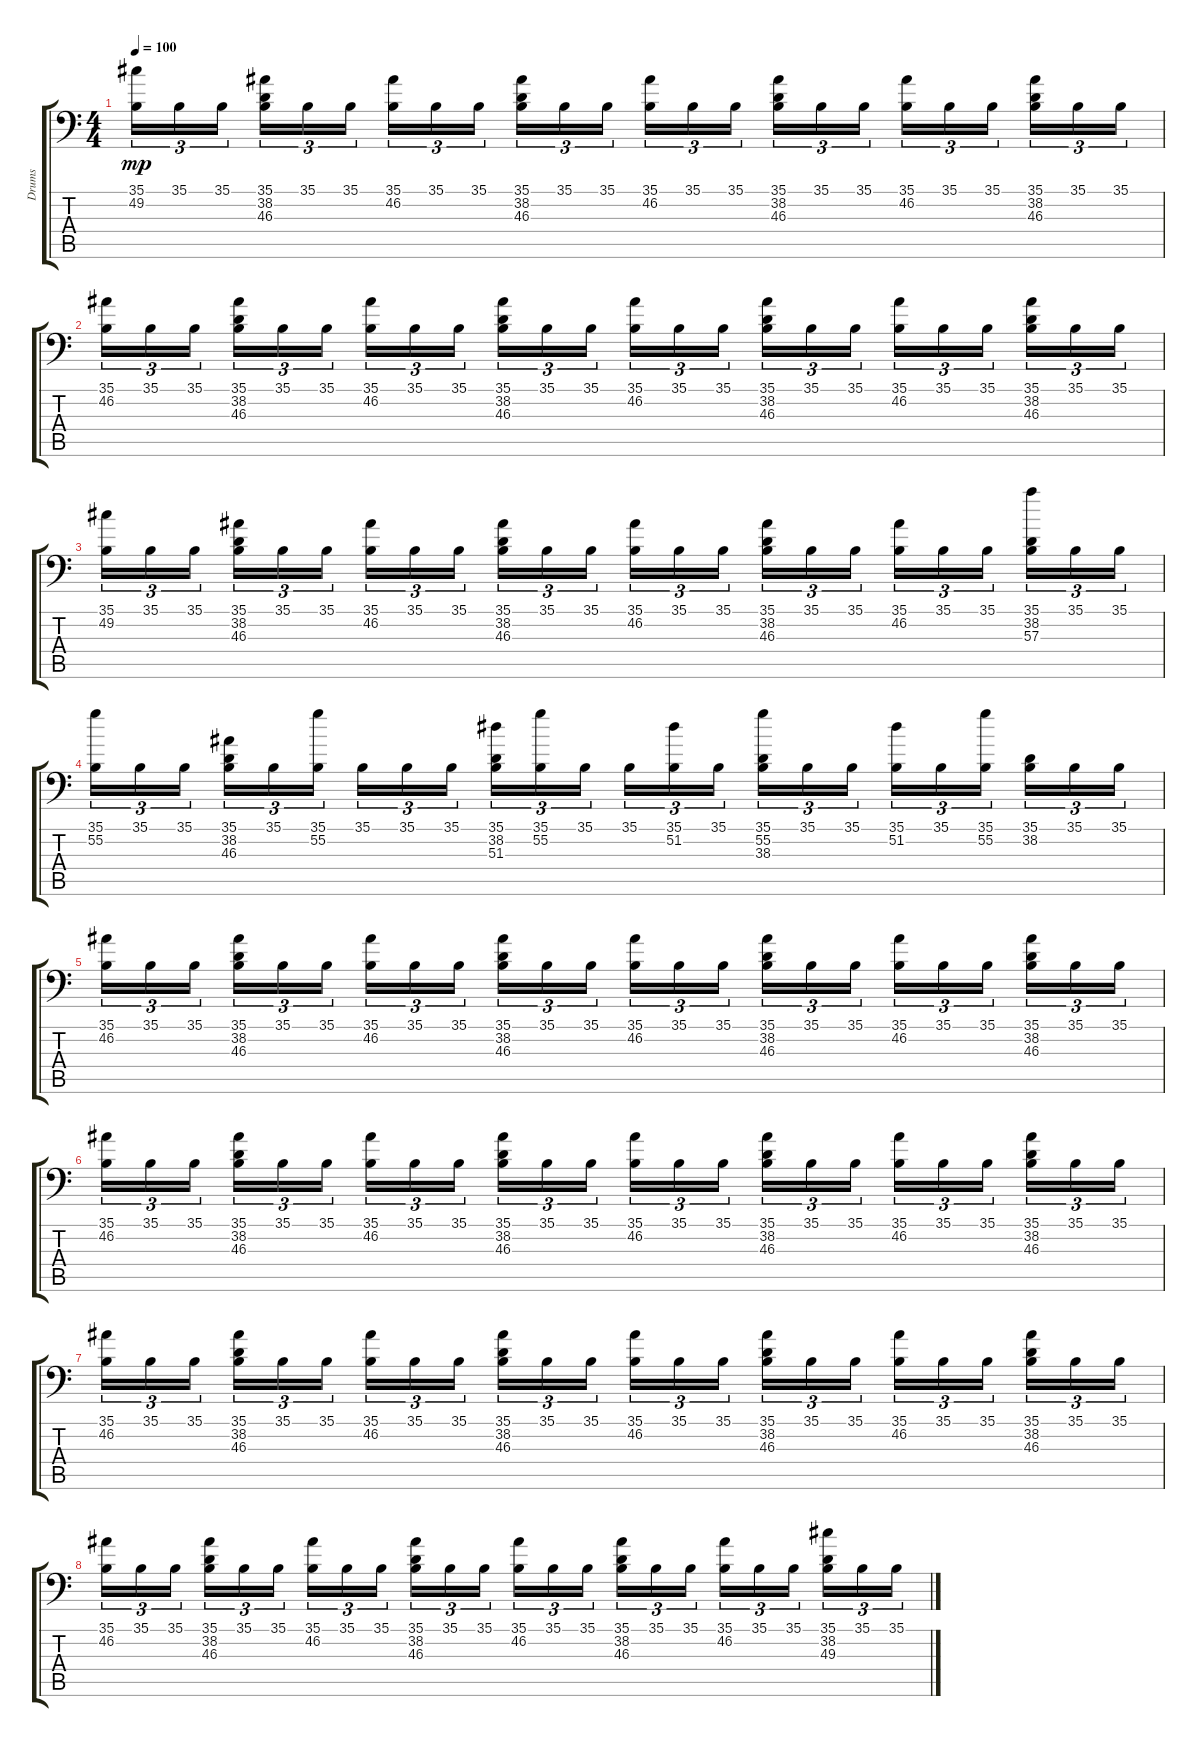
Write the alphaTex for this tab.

\track ("Drums" "Drums") {instrument acousticgrandpiano}
\staff {score tabs}
\tuning (C-1 C-1 C-1 C-1 C-1 C-1) {hide}
\ts (4 4)
\tempo 100
\clef f4
\ks c
(35.1 49.2).16{tu (3 2) dy mp} 35.1.16{tu (3 2)} 35.1.16{tu (3 2)} (35.1 38.2 46.3).16{tu (3 2)} 35.1.16{tu (3 2)} 35.1.16{tu (3 2)} (35.1 46.2).16{tu (3 2)} 35.1.16{tu (3 2)} 35.1.16{tu (3 2)} (35.1 38.2 46.3).16{tu (3 2)} 35.1.16{tu (3 2)} 35.1.16{tu (3 2)} (35.1 46.2).16{tu (3 2)} 35.1.16{tu (3 2)} 35.1.16{tu (3 2)} (35.1 38.2 46.3).16{tu (3 2)} 35.1.16{tu (3 2)} 35.1.16{tu (3 2)} (35.1 46.2).16{tu (3 2)} 35.1.16{tu (3 2)} 35.1.16{tu (3 2)} (35.1 38.2 46.3).16{tu (3 2)} 35.1.16{tu (3 2)} 35.1.16{tu (3 2)} |
(35.1 46.2).16{tu (3 2)} 35.1.16{tu (3 2)} 35.1.16{tu (3 2)} (35.1 38.2 46.3).16{tu (3 2)} 35.1.16{tu (3 2)} 35.1.16{tu (3 2)} (35.1 46.2).16{tu (3 2)} 35.1.16{tu (3 2)} 35.1.16{tu (3 2)} (35.1 38.2 46.3).16{tu (3 2)} 35.1.16{tu (3 2)} 35.1.16{tu (3 2)} (35.1 46.2).16{tu (3 2)} 35.1.16{tu (3 2)} 35.1.16{tu (3 2)} (35.1 38.2 46.3).16{tu (3 2)} 35.1.16{tu (3 2)} 35.1.16{tu (3 2)} (35.1 46.2).16{tu (3 2)} 35.1.16{tu (3 2)} 35.1.16{tu (3 2)} (35.1 38.2 46.3).16{tu (3 2)} 35.1.16{tu (3 2)} 35.1.16{tu (3 2)} |
(35.1 49.2).16{tu (3 2)} 35.1.16{tu (3 2)} 35.1.16{tu (3 2)} (35.1 38.2 46.3).16{tu (3 2)} 35.1.16{tu (3 2)} 35.1.16{tu (3 2)} (35.1 46.2).16{tu (3 2)} 35.1.16{tu (3 2)} 35.1.16{tu (3 2)} (35.1 38.2 46.3).16{tu (3 2)} 35.1.16{tu (3 2)} 35.1.16{tu (3 2)} (35.1 46.2).16{tu (3 2)} 35.1.16{tu (3 2)} 35.1.16{tu (3 2)} (35.1 38.2 46.3).16{tu (3 2)} 35.1.16{tu (3 2)} 35.1.16{tu (3 2)} (35.1 46.2).16{tu (3 2)} 35.1.16{tu (3 2)} 35.1.16{tu (3 2)} (35.1 38.2 57.3).16{tu (3 2)} 35.1.16{tu (3 2)} 35.1.16{tu (3 2)} |
(35.1 55.2).16{tu (3 2)} 35.1.16{tu (3 2)} 35.1.16{tu (3 2)} (35.1 38.2 46.3).16{tu (3 2)} 35.1.16{tu (3 2)} (35.1 55.2).16{tu (3 2)} 35.1.16{tu (3 2)} 35.1.16{tu (3 2)} 35.1.16{tu (3 2)} (35.1 38.2 51.3).16{tu (3 2)} (35.1 55.2).16{tu (3 2)} 35.1.16{tu (3 2)} 35.1.16{tu (3 2)} (35.1 51.2).16{tu (3 2)} 35.1.16{tu (3 2)} (35.1 55.2 38.3).16{tu (3 2)} 35.1.16{tu (3 2)} 35.1.16{tu (3 2)} (35.1 51.2).16{tu (3 2)} 35.1.16{tu (3 2)} (35.1 55.2).16{tu (3 2)} (35.1 38.2).16{tu (3 2)} 35.1.16{tu (3 2)} 35.1.16{tu (3 2)} |
(35.1 46.2).16{tu (3 2)} 35.1.16{tu (3 2)} 35.1.16{tu (3 2)} (35.1 38.2 46.3).16{tu (3 2)} 35.1.16{tu (3 2)} 35.1.16{tu (3 2)} (35.1 46.2).16{tu (3 2)} 35.1.16{tu (3 2)} 35.1.16{tu (3 2)} (35.1 38.2 46.3).16{tu (3 2)} 35.1.16{tu (3 2)} 35.1.16{tu (3 2)} (35.1 46.2).16{tu (3 2)} 35.1.16{tu (3 2)} 35.1.16{tu (3 2)} (35.1 38.2 46.3).16{tu (3 2)} 35.1.16{tu (3 2)} 35.1.16{tu (3 2)} (35.1 46.2).16{tu (3 2)} 35.1.16{tu (3 2)} 35.1.16{tu (3 2)} (35.1 38.2 46.3).16{tu (3 2)} 35.1.16{tu (3 2)} 35.1.16{tu (3 2)} |
(35.1 46.2).16{tu (3 2)} 35.1.16{tu (3 2)} 35.1.16{tu (3 2)} (35.1 38.2 46.3).16{tu (3 2)} 35.1.16{tu (3 2)} 35.1.16{tu (3 2)} (35.1 46.2).16{tu (3 2)} 35.1.16{tu (3 2)} 35.1.16{tu (3 2)} (35.1 38.2 46.3).16{tu (3 2)} 35.1.16{tu (3 2)} 35.1.16{tu (3 2)} (35.1 46.2).16{tu (3 2)} 35.1.16{tu (3 2)} 35.1.16{tu (3 2)} (35.1 38.2 46.3).16{tu (3 2)} 35.1.16{tu (3 2)} 35.1.16{tu (3 2)} (35.1 46.2).16{tu (3 2)} 35.1.16{tu (3 2)} 35.1.16{tu (3 2)} (35.1 38.2 46.3).16{tu (3 2)} 35.1.16{tu (3 2)} 35.1.16{tu (3 2)} |
(35.1 46.2).16{tu (3 2)} 35.1.16{tu (3 2)} 35.1.16{tu (3 2)} (35.1 38.2 46.3).16{tu (3 2)} 35.1.16{tu (3 2)} 35.1.16{tu (3 2)} (35.1 46.2).16{tu (3 2)} 35.1.16{tu (3 2)} 35.1.16{tu (3 2)} (35.1 38.2 46.3).16{tu (3 2)} 35.1.16{tu (3 2)} 35.1.16{tu (3 2)} (35.1 46.2).16{tu (3 2)} 35.1.16{tu (3 2)} 35.1.16{tu (3 2)} (35.1 38.2 46.3).16{tu (3 2)} 35.1.16{tu (3 2)} 35.1.16{tu (3 2)} (35.1 46.2).16{tu (3 2)} 35.1.16{tu (3 2)} 35.1.16{tu (3 2)} (35.1 38.2 46.3).16{tu (3 2)} 35.1.16{tu (3 2)} 35.1.16{tu (3 2)} |
(35.1 46.2).16{tu (3 2)} 35.1.16{tu (3 2)} 35.1.16{tu (3 2)} (35.1 38.2 46.3).16{tu (3 2)} 35.1.16{tu (3 2)} 35.1.16{tu (3 2)} (35.1 46.2).16{tu (3 2)} 35.1.16{tu (3 2)} 35.1.16{tu (3 2)} (35.1 38.2 46.3).16{tu (3 2)} 35.1.16{tu (3 2)} 35.1.16{tu (3 2)} (35.1 46.2).16{tu (3 2)} 35.1.16{tu (3 2)} 35.1.16{tu (3 2)} (35.1 38.2 46.3).16{tu (3 2)} 35.1.16{tu (3 2)} 35.1.16{tu (3 2)} (35.1 46.2).16{tu (3 2)} 35.1.16{tu (3 2)} 35.1.16{tu (3 2)} (35.1 38.2 49.3).16{tu (3 2)} 35.1.16{tu (3 2)} 35.1.16{tu (3 2)}
